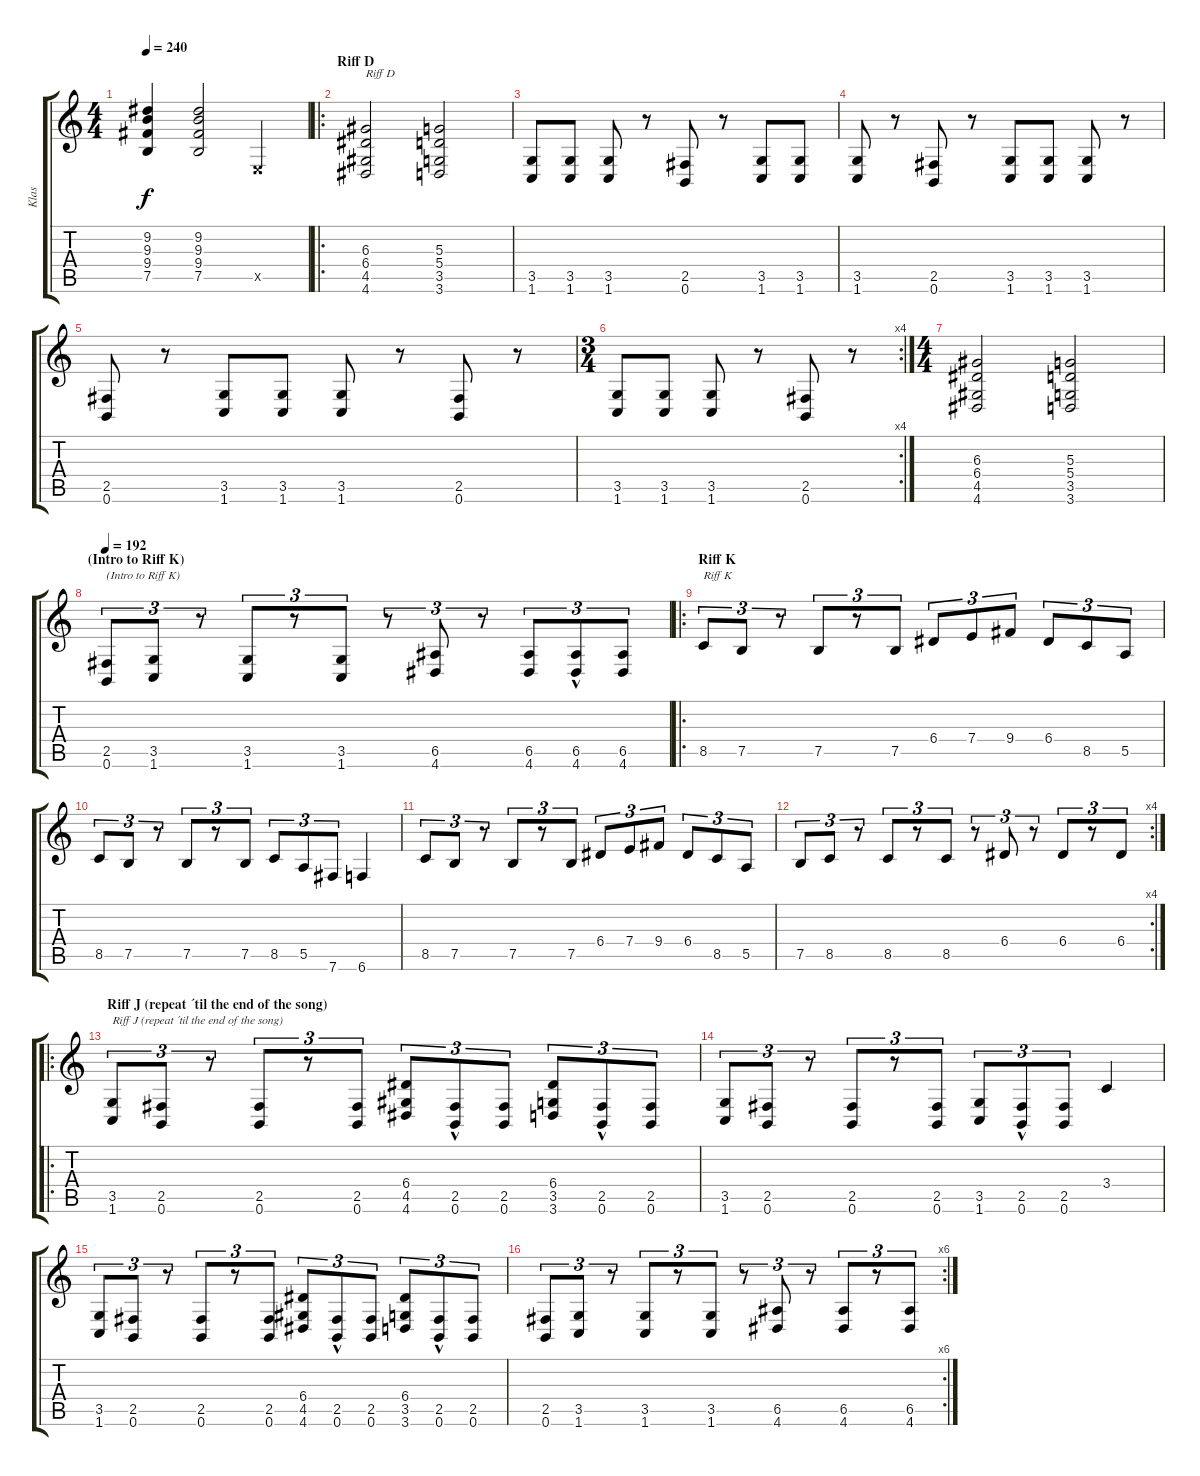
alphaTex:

\track ("Klas" "Klas") {instrument distortionguitar}
\staff {score tabs}
\tuning (B3 Gb3 D3 A2 E2 B1) {hide}
\ts (4 4)
\tempo 240
\clef g2
\ks c
(9.2{t} 9.3{t} 9.4{t} 7.5{t}).4{dy f} (9.2 9.3 9.4 7.5).2 0.5{x}.4 |
\ro
\section ("" "Riff D")
(6.3 6.4 4.5 4.6).2{txt "Riff D"} (5.3 5.4 3.5 3.6).2 |
(3.5 1.6).8 (3.5 1.6).8 (3.5 1.6).8 r.8 (2.5 0.6).8 r.8 (3.5 1.6).8 (3.5 1.6).8 |
(3.5 1.6).8 r.8 (2.5 0.6).8 r.8 (3.5 1.6).8 (3.5 1.6).8 (3.5 1.6).8 r.8 |
(2.5 0.6).8 r.8 (3.5 1.6).8 (3.5 1.6).8 (3.5 1.6).8 r.8 (2.5 0.6).8 r.8 |
\rc 4
\ts (3 4)
(3.5 1.6).8 (3.5 1.6).8 (3.5 1.6).8 r.8 (2.5 0.6).8 r.8 |
\ts (4 4)
(6.3 6.4 4.5 4.6).2 (5.3 5.4 3.5 3.6).2 |
\section ("" "(Intro to Riff K)")
\tempo 192
(2.5 0.6).8{tu (3 2) txt "(Intro to Riff K)"} (3.5 1.6).8{tu (3 2)} r.8{tu (3 2)} (3.5 1.6).8{tu (3 2)} r.8{tu (3 2)} (3.5 1.6).8{tu (3 2)} r.8{tu (3 2)} (6.5 4.6).8{tu (3 2)} r.8{tu (3 2)} (6.5 4.6).8{tu (3 2)} (6.5{hac} 4.6{hac}).8{tu (3 2)} (6.5 4.6).8{tu (3 2)} |
\ro
\section ("" "Riff K")
8.5.8{tu (3 2) txt "Riff K"} 7.5.8{tu (3 2)} r.8{tu (3 2)} 7.5.8{tu (3 2)} r.8{tu (3 2)} 7.5.8{tu (3 2)} 6.4.8{tu (3 2)} 7.4.8{tu (3 2)} 9.4.8{tu (3 2)} 6.4.8{tu (3 2)} 8.5.8{tu (3 2)} 5.5.8{tu (3 2)} |
8.5.8{tu (3 2)} 7.5.8{tu (3 2)} r.8{tu (3 2)} 7.5.8{tu (3 2)} r.8{tu (3 2)} 7.5.8{tu (3 2)} 8.5.8{tu (3 2)} 5.5.8{tu (3 2)} 7.6.8{tu (3 2)} 6.6.4 |
8.5.8{tu (3 2)} 7.5.8{tu (3 2)} r.8{tu (3 2)} 7.5.8{tu (3 2)} r.8{tu (3 2)} 7.5.8{tu (3 2)} 6.4.8{tu (3 2)} 7.4.8{tu (3 2)} 9.4.8{tu (3 2)} 6.4.8{tu (3 2)} 8.5.8{tu (3 2)} 5.5.8{tu (3 2)} |
\rc 4
7.5.8{tu (3 2)} 8.5.8{tu (3 2)} r.8{tu (3 2)} 8.5.8{tu (3 2)} r.8{tu (3 2)} 8.5.8{tu (3 2)} r.8{tu (3 2)} 6.4.8{tu (3 2)} r.8{tu (3 2)} 6.4.8{tu (3 2)} r.8{tu (3 2)} 6.4.8{tu (3 2)} |
\ro
\section ("" "Riff J (repeat ´til the end of the song)")
(3.5 1.6).8{tu (3 2) txt "Riff J (repeat ´til the end of the song)"} (2.5 0.6).8{tu (3 2)} r.8{tu (3 2)} (2.5 0.6).8{tu (3 2)} r.8{tu (3 2)} (2.5 0.6).8{tu (3 2)} (6.4 4.5 4.6).8{tu (3 2)} (2.5{hac} 0.6{hac}).8{tu (3 2)} (2.5 0.6).8{tu (3 2)} (6.4 3.5 3.6).8{tu (3 2)} (2.5{hac} 0.6{hac}).8{tu (3 2)} (2.5 0.6).8{tu (3 2)} |
(3.5 1.6).8{tu (3 2)} (2.5 0.6).8{tu (3 2)} r.8{tu (3 2)} (2.5 0.6).8{tu (3 2)} r.8{tu (3 2)} (2.5 0.6).8{tu (3 2)} (3.5 1.6).8{tu (3 2)} (2.5{hac} 0.6{hac}).8{tu (3 2)} (2.5 0.6).8{tu (3 2)} 3.4.4 |
(3.5 1.6).8{tu (3 2)} (2.5 0.6).8{tu (3 2)} r.8{tu (3 2)} (2.5 0.6).8{tu (3 2)} r.8{tu (3 2)} (2.5 0.6).8{tu (3 2)} (6.4 4.5 4.6).8{tu (3 2)} (2.5{hac} 0.6{hac}).8{tu (3 2)} (2.5 0.6).8{tu (3 2)} (6.4 3.5 3.6).8{tu (3 2)} (2.5{hac} 0.6{hac}).8{tu (3 2)} (2.5 0.6).8{tu (3 2)} |
\rc 6
(2.5 0.6).8{tu (3 2)} (3.5 1.6).8{tu (3 2)} r.8{tu (3 2)} (3.5 1.6).8{tu (3 2)} r.8{tu (3 2)} (3.5 1.6).8{tu (3 2)} r.8{tu (3 2)} (6.5 4.6).8{tu (3 2)} r.8{tu (3 2)} (6.5 4.6).8{tu (3 2)} r.8{tu (3 2)} (6.5 4.6).8{tu (3 2)}
